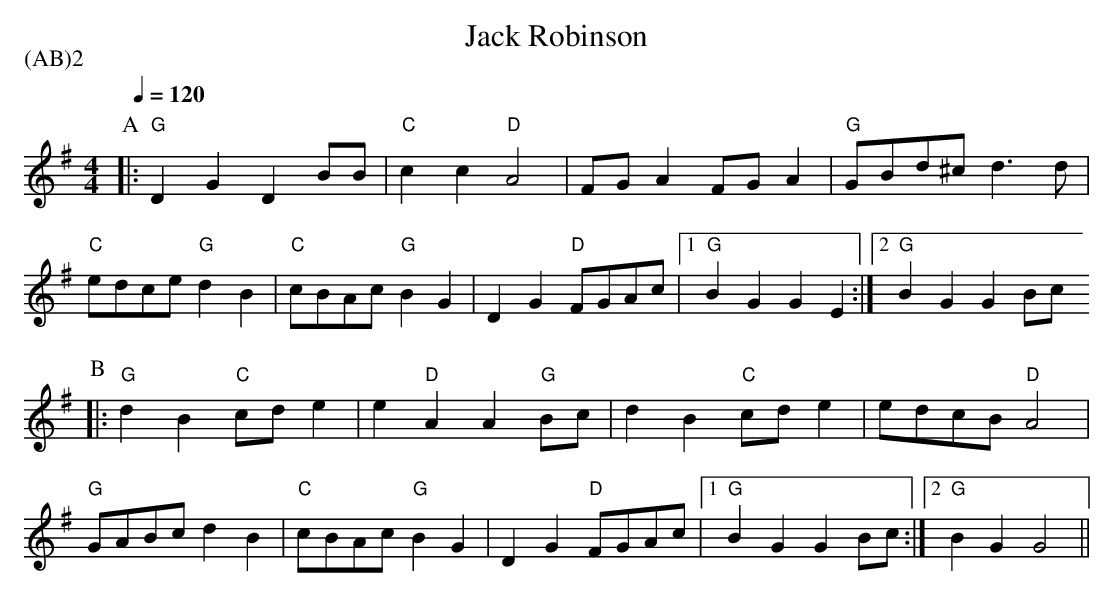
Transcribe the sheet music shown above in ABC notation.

X:1
T:Jack Robinson
P:(AB)2
M:4/4
L:1/8
Q:1/4=120
K:G
P:A
|: "G" D2 G2 D2 BB | "C"  c2 c2 "D"  A4  |  FG A2 FG A2 | "G" GBd^c d3 d |
   "C" edce "G" d2 B2  | "C" cBAc "G" B2 G2 | D2 G2 "D" FGAc  \
   |1 "G" B2 G2 G2 E2 :|2 "G" B2 G2 G2 Bc
P:B
|: "G" d2 B2 "C" cd e2 | e2 "D" A2 A2 "G" Bc | d2 B2 "C" cd e2 | edcB "D" A4 |
"G" GABc d2 B2 | "C" cBAc "G" B2 G2 | D2 G2 "D" FGAc \
|1 "G" B2 G2 G2 Bc :|2 "G"  B2 G2 G4   ||
